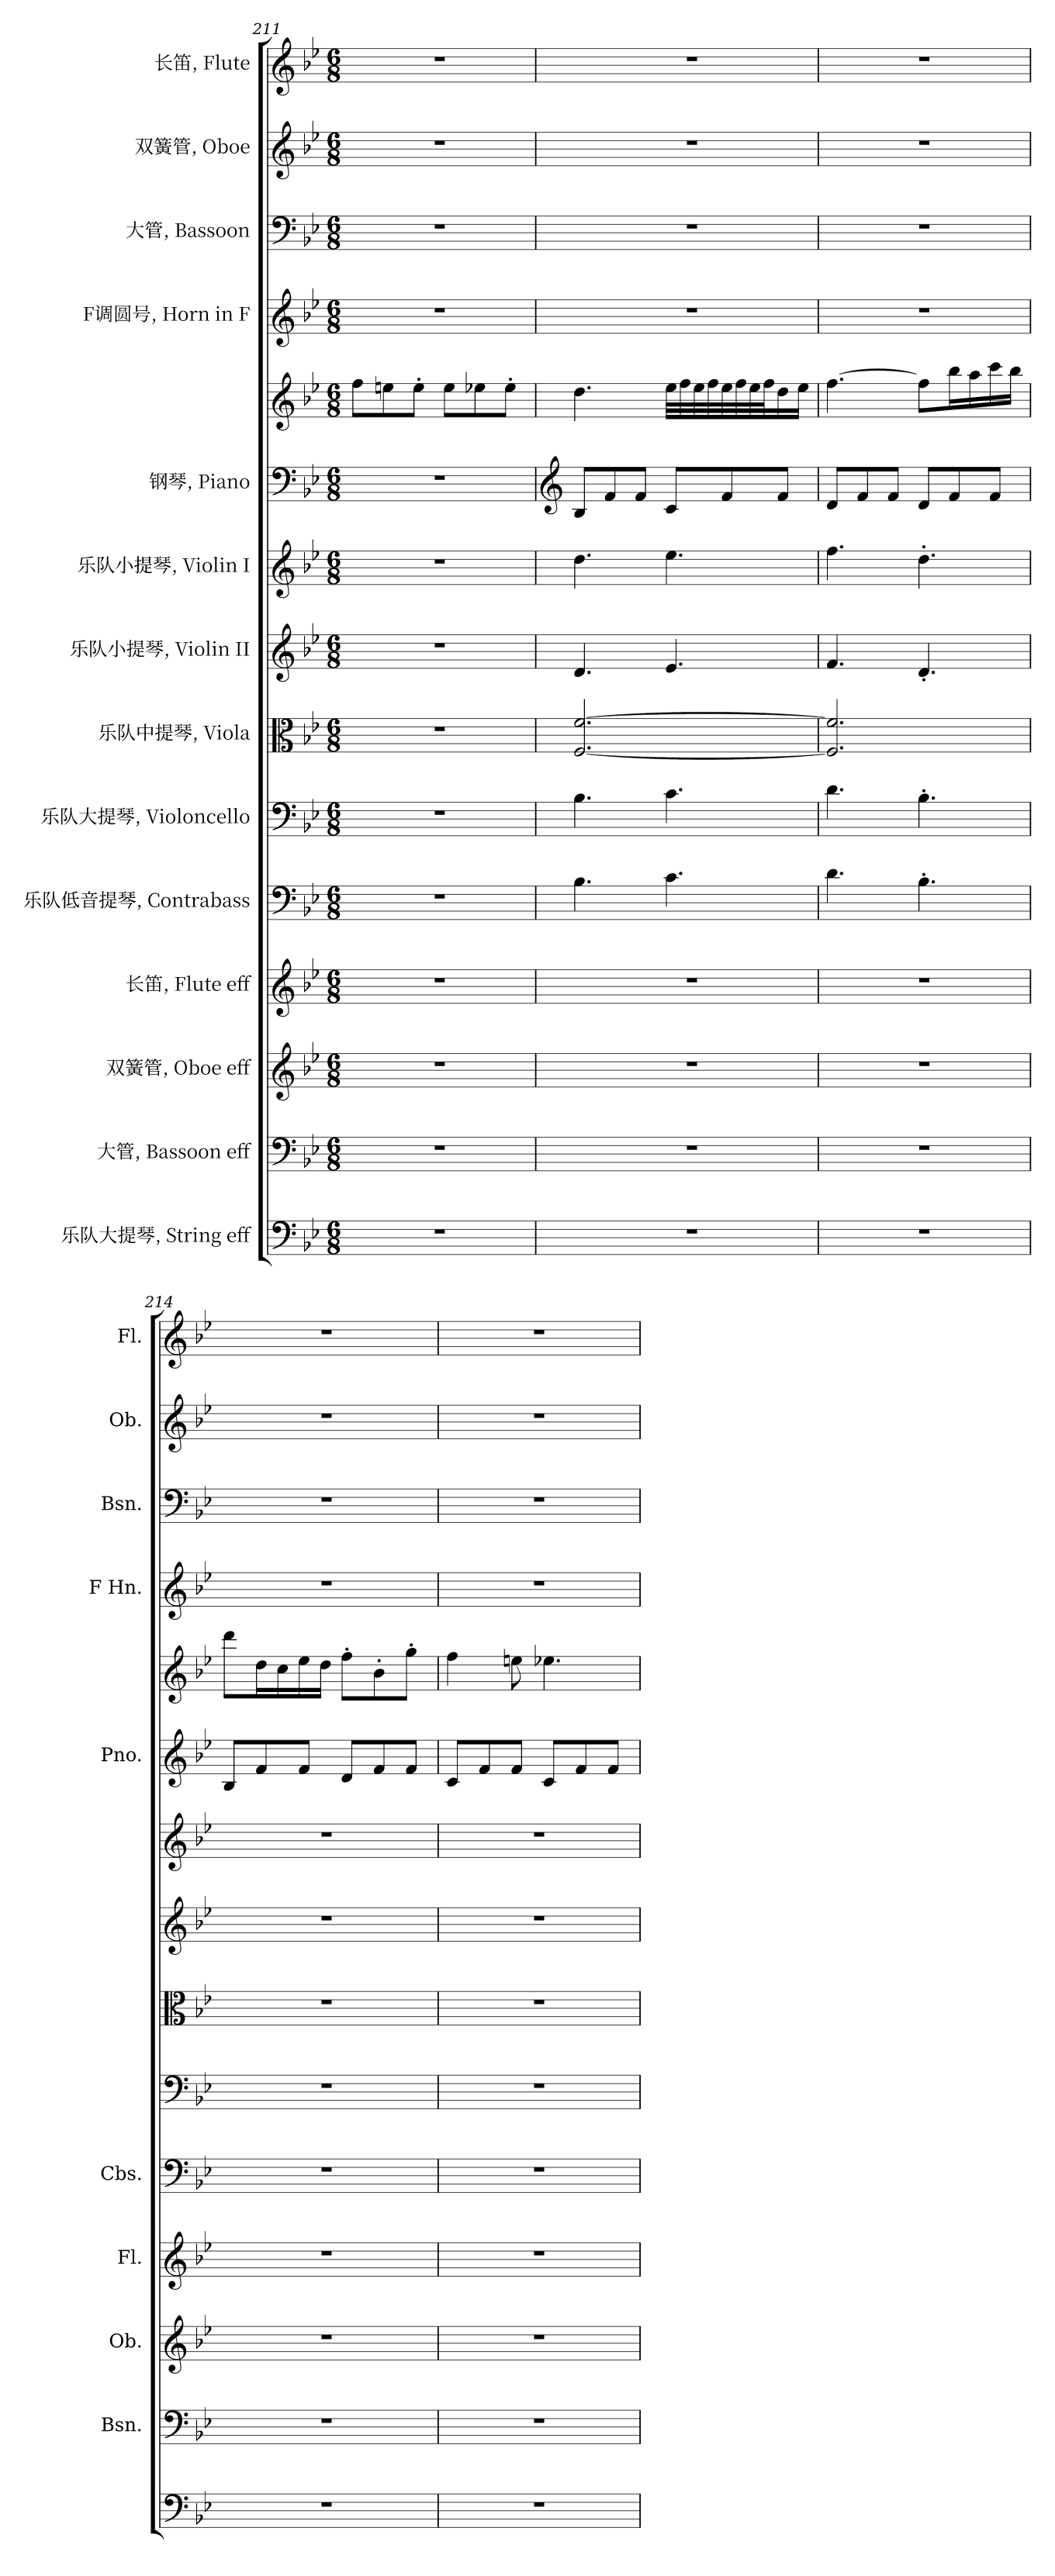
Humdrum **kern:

**kern	**kern	**kern	**kern	**kern	**kern	**kern	**kern	**kern	**kern	**kern	**kern	**kern	**kern	**kern
*part14	*part13	*part12	*part11	*part10	*part9	*part8	*part7	*part6	*part5	*part5	*part4	*part3	*part2	*part1
*staff15	*staff14	*staff13	*staff12	*staff11	*staff10	*staff9	*staff8	*staff7	*staff6	*staff5	*staff4	*staff3	*staff2	*staff1
*I"乐队大提琴, String eff	*I"大管, Bassoon eff	*I"双簧管, Oboe eff	*I"长笛, Flute eff	*I"乐队低音提琴, Contrabass	*I"乐队大提琴, Violoncello	*I"乐队中提琴, Viola	*I"乐队小提琴, Violin II	*I"乐队小提琴, Violin I	*I"钢琴, Piano	*	*I"F调圆号, Horn in F	*I"大管, Bassoon	*I"双簧管, Oboe	*I"长笛, Flute
*	*I'Bsn.	*I'Ob.	*I'Fl.	*I'Cbs.	*	*	*	*	*I'Pno.	*	*I'F Hn.	*I'Bsn.	*I'Ob.	*I'Fl.
*clefF4	*clefF4	*clefG2	*clefG2	*clefF4	*clefF4	*clefC3	*clefG2	*clefG2	*clefF4	*clefG2	*clefG2	*clefF4	*clefG2	*clefG2
*	*	*	*	*ITrd7c12	*	*	*	*	*	*	*ITrd4c7	*	*	*
*k[b-e-]	*k[b-e-]	*k[b-e-]	*k[b-e-]	*k[b-e-]	*k[b-e-]	*k[b-e-]	*k[b-e-]	*k[b-e-]	*k[b-e-]	*k[b-e-]	*k[b-e-a-]	*k[b-e-]	*k[b-e-]	*k[b-e-]
*M6/8	*M6/8	*M6/8	*M6/8	*M6/8	*M6/8	*M6/8	*M6/8	*M6/8	*M6/8	*M6/8	*M6/8	*M6/8	*M6/8	*M6/8
*MM120	*MM120	*MM120	*MM120	*MM120	*MM120	*MM120	*MM120	*MM120	*MM120	*MM120	*MM120	*MM120	*MM120	*MM120
=211	=211	=211	=211	=211	=211	=211	=211	=211	=211	=211	=211	=211	=211	=211
2.r	2.r	2.r	2.r	2.r	2.r	2.r	2.r	2.r	2.r	8ff\L	2.r	2.r	2.r	2.r
.	.	.	.	.	.	.	.	.	.	8een\	.	.	.	.
.	.	.	.	.	.	.	.	.	.	8ee'\J	.	.	.	.
.	.	.	.	.	.	.	.	.	.	8ee\L	.	.	.	.
.	.	.	.	.	.	.	.	.	.	8ee-X\	.	.	.	.
.	.	.	.	.	.	.	.	.	.	8ee-'\J	.	.	.	.
!!LO:PB:g=z
=212	=212	=212	=212	=212	=212	=212	=212	=212	=212	=212	=212	=212	=212	=212
*	*	*	*	*	*	*	*	*	*clefG2	*	*	*	*	*
*	*	*	*	*	*	*	*	*	*	*	*	*	*	*MM155
2.r	2.r	2.r	2.r	4.BB-\	4.B-\	[2.F/ [2.f/	4.d/	4.dd\	8B-/L	4.dd\	2.r	2.r	2.r	2.r
.	.	.	.	.	.	.	.	.	8f/	.	.	.	.	.
.	.	.	.	.	.	.	.	.	8f/J	.	.	.	.	.
.	.	.	.	4.C\	4.c\	.	4.e-/	4.ee-\	8c/L	32ee-\LLL	.	.	.	.
.	.	.	.	.	.	.	.	.	.	32ff\	.	.	.	.
.	.	.	.	.	.	.	.	.	.	32ee-\	.	.	.	.
.	.	.	.	.	.	.	.	.	.	32ff\	.	.	.	.
.	.	.	.	.	.	.	.	.	8f/	32ee-\	.	.	.	.
.	.	.	.	.	.	.	.	.	.	32ff\	.	.	.	.
.	.	.	.	.	.	.	.	.	.	32ee-\	.	.	.	.
.	.	.	.	.	.	.	.	.	.	32ff\J	.	.	.	.
.	.	.	.	.	.	.	.	.	8f/J	16dd\	.	.	.	.
.	.	.	.	.	.	.	.	.	.	16ee-\JJ	.	.	.	.
=213	=213	=213	=213	=213	=213	=213	=213	=213	=213	=213	=213	=213	=213	=213
2.r	2.r	2.r	2.r	4.D\	4.d\	2.F/] 2.f/]	4.f/	4.ff\	8d/L	[4.ff\	2.r	2.r	2.r	2.r
.	.	.	.	.	.	.	.	.	8f/	.	.	.	.	.
.	.	.	.	.	.	.	.	.	8f/J	.	.	.	.	.
.	.	.	.	4.BB-'\	4.B-'\	.	4.d'/	4.dd'\	8d/L	8ff\L]	.	.	.	.
.	.	.	.	.	.	.	.	.	8f/	16bb-\L	.	.	.	.
.	.	.	.	.	.	.	.	.	.	16aa\	.	.	.	.
.	.	.	.	.	.	.	.	.	8f/J	16ccc\	.	.	.	.
.	.	.	.	.	.	.	.	.	.	16bb-\JJ	.	.	.	.
=214	=214	=214	=214	=214	=214	=214	=214	=214	=214	=214	=214	=214	=214	=214
2.r	2.r	2.r	2.r	2.r	2.r	2.r	2.r	2.r	8B-/L	8ddd\L	2.r	2.r	2.r	2.r
.	.	.	.	.	.	.	.	.	8f/	16dd\L	.	.	.	.
.	.	.	.	.	.	.	.	.	.	16cc\	.	.	.	.
.	.	.	.	.	.	.	.	.	8f/J	16ee-\	.	.	.	.
.	.	.	.	.	.	.	.	.	.	16dd\JJ	.	.	.	.
.	.	.	.	.	.	.	.	.	8d/L	8ff'\L	.	.	.	.
.	.	.	.	.	.	.	.	.	8f/	8b-'\	.	.	.	.
.	.	.	.	.	.	.	.	.	8f/J	8gg'\J	.	.	.	.
=215	=215	=215	=215	=215	=215	=215	=215	=215	=215	=215	=215	=215	=215	=215
2.r	2.r	2.r	2.r	2.r	2.r	2.r	2.r	2.r	8c/L	4ff\	2.r	2.r	2.r	2.r
.	.	.	.	.	.	.	.	.	8f/	.	.	.	.	.
.	.	.	.	.	.	.	.	.	8f/J	8een\	.	.	.	.
.	.	.	.	.	.	.	.	.	8c/L	4.ee-X\	.	.	.	.
.	.	.	.	.	.	.	.	.	8f/	.	.	.	.	.
.	.	.	.	.	.	.	.	.	8f/J	.	.	.	.	.
=	=	=	=	=	=	=	=	=	=	=	=	=	=	=
*-	*-	*-	*-	*-	*-	*-	*-	*-	*-	*-	*-	*-	*-	*-
